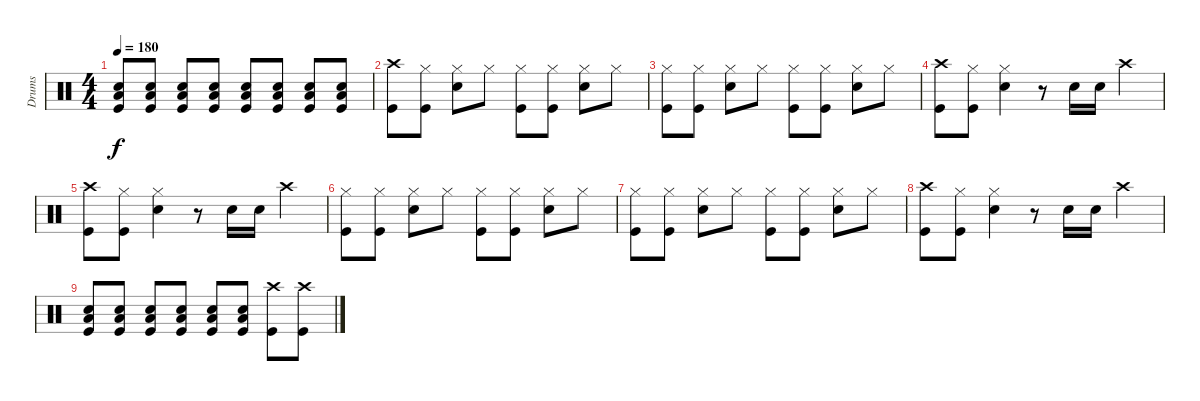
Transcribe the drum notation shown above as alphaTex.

\track ("Drums" "Drums") {instrument percussion}
\staff {score}
\articulation defaults
\ts (4 4)
\tempo 180
\clef neutral
\ks c
("Snare (hit) 2" "Low Floor Tom (hit)" "Kick (hit)").8{dy f} ("Snare (hit) 2" "Low Floor Tom (hit)" "Kick (hit)").8 ("Snare (hit) 2" "Low Floor Tom (hit)" "Kick (hit)").8 ("Snare (hit) 2" "Low Floor Tom (hit)" "Kick (hit)").8 ("Snare (hit) 2" "Low Floor Tom (hit)" "Kick (hit)").8 ("Snare (hit) 2" "Low Floor Tom (hit)" "Kick (hit)").8 ("Snare (hit) 2" "Low Floor Tom (hit)" "Kick (hit)").8 ("Snare (hit) 2" "Low Floor Tom (hit)" "Kick (hit)").8 |
("Crash high (hit)" "Kick (hit)").8 ("Hi-Hat (closed)" "Kick (hit)").8 ("Hi-Hat (closed)" "Snare (hit) 2").8 "Hi-Hat (closed)".8 ("Hi-Hat (closed)" "Kick (hit)").8 ("Hi-Hat (closed)" "Kick (hit)").8 ("Hi-Hat (closed)" "Snare (hit) 2").8 "Hi-Hat (closed)".8 |
("Hi-Hat (closed)" "Kick (hit)").8 ("Hi-Hat (closed)" "Kick (hit)").8 ("Hi-Hat (closed)" "Snare (hit) 2").8 "Hi-Hat (closed)".8 ("Hi-Hat (closed)" "Kick (hit)").8 ("Hi-Hat (closed)" "Kick (hit)").8 ("Hi-Hat (closed)" "Snare (hit) 2").8 "Hi-Hat (closed)".8 |
("Crash high (hit)" "Kick (hit)").8 ("Hi-Hat (closed)" "Kick (hit)").8 ("Hi-Hat (closed)" "Snare (hit) 2").4 r.8 "Snare (hit) 2".16 "Snare (hit) 2".16 "Crash high (hit)".4 |
("Crash high (hit)" "Kick (hit)").8 ("Hi-Hat (closed)" "Kick (hit)").8 ("Hi-Hat (closed)" "Snare (hit) 2").4 r.8 "Snare (hit) 2".16 "Snare (hit) 2".16 "Crash high (hit)".4 |
("Hi-Hat (closed)" "Kick (hit)").8 ("Hi-Hat (closed)" "Kick (hit)").8 ("Hi-Hat (closed)" "Snare (hit) 2").8 "Hi-Hat (closed)".8 ("Hi-Hat (closed)" "Kick (hit)").8 ("Hi-Hat (closed)" "Kick (hit)").8 ("Hi-Hat (closed)" "Snare (hit) 2").8 "Hi-Hat (closed)".8 |
("Hi-Hat (closed)" "Kick (hit)").8 ("Hi-Hat (closed)" "Kick (hit)").8 ("Hi-Hat (closed)" "Snare (hit) 2").8 "Hi-Hat (closed)".8 ("Hi-Hat (closed)" "Kick (hit)").8 ("Hi-Hat (closed)" "Kick (hit)").8 ("Hi-Hat (closed)" "Snare (hit) 2").8 "Hi-Hat (closed)".8 |
("Crash high (hit)" "Kick (hit)").8 ("Hi-Hat (closed)" "Kick (hit)").8 ("Hi-Hat (closed)" "Snare (hit) 2").4 r.8 "Snare (hit) 2".16 "Snare (hit) 2".16 "Crash high (hit)".4 |
("Snare (hit) 2" "Low Floor Tom (hit)" "Kick (hit)").8 ("Snare (hit) 2" "Low Floor Tom (hit)" "Kick (hit)").8 ("Snare (hit) 2" "Low Floor Tom (hit)" "Kick (hit)").8 ("Snare (hit) 2" "Low Floor Tom (hit)" "Kick (hit)").8 ("Snare (hit) 2" "Low Floor Tom (hit)" "Kick (hit)").8 ("Snare (hit) 2" "Low Floor Tom (hit)" "Kick (hit)").8 ("Crash high (hit)" "Kick (hit)").8 ("Crash high (hit)" "Kick (hit)").8
